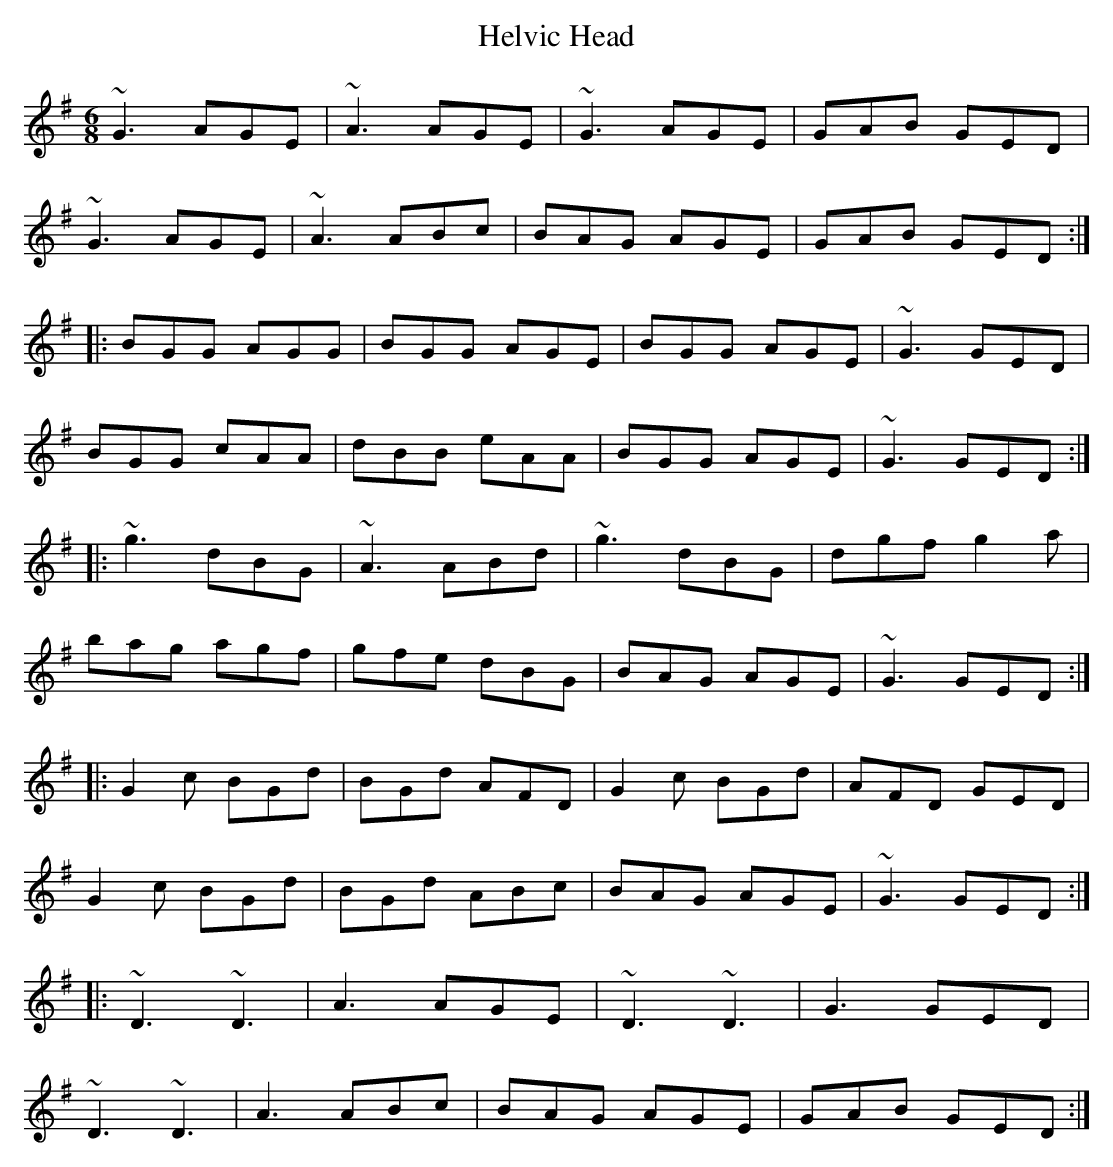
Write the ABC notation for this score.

X:1
T:Helvic Head
M:6/8
L:1/8
K:G
~G3 AGE|~A3 AGE|~G3 AGE|GAB GED|!
~G3 AGE|~A3 ABc|BAG AGE|GAB GED:|!
|:BGG AGG|BGG AGE|BGG AGE|~G3 GED|!
BGG cAA|dBB eAA|BGG AGE|~G3 GED:|!
|:~g3 dBG|~A3 ABd|~g3 dBG|dgf g2a|!
bag agf|gfe dBG|BAG AGE|~G3 GED:|!
|:G2c BGd|BGd AFD|G2c BGd|AFD GED|!
G2c BGd|BGd ABc|BAG AGE|~G3 GED:|!
|:~D3 ~D3|A3 AGE|~D3 ~D3|G3 GED|!
~D3 ~D3|A3 ABc|BAG AGE|GAB GED:|!
